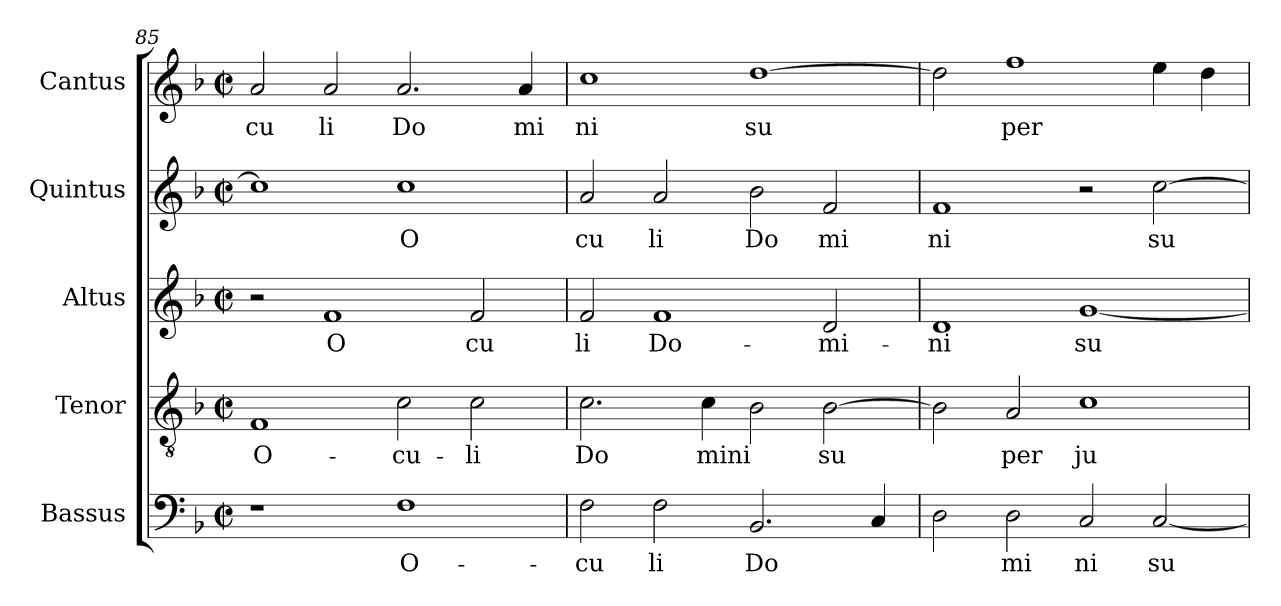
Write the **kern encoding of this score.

**kern	**text	**kern	**text	**kern	**text	**kern	**text	**kern	**text
*part5	*part5	*part4	*part4	*part3	*part3	*part2	*part2	*part1	*part1
*staff5	*staff5	*staff4	*staff4	*staff3	*staff3	*staff2	*staff2	*staff1	*staff1
*I"Bassus	*	*I"Tenor	*	*I"Altus	*	*I"Quintus	*	*I"Cantus	*
*clefF4	*	*clefGv2	*	*clefG2	*	*clefG2	*	*clefG2	*
*k[b-]	*	*k[b-]	*	*k[b-]	*	*k[b-]	*	*k[b-]	*
*F:	*	*F:	*	*F:	*	*F:	*	*F:	*
*M2/2	*	*M2/2	*	*M2/2	*	*M2/2	*	*M2/2	*
*met(c|)	*	*met(c|)	*	*met(c|)	*	*met(c|)	*	*met(c|)	*
=85	=85	=85	=85	=85	=85	=85	=85	=85	=85
!	!	!	!LO:LY:b:cj	!	!	!	!	!	!LO:LY:b:cj
1r	.	1F	O-	2r	.	1cc]	.	2a/	cu
!	!	!	!	!	!LO:LY:b:cj	!	!	!	!LO:LY:b:cj
.	.	.	.	1f	O	.	.	2a/	li
!	!LO:LY:b:cj	!	!LO:LY:b:cj	!	!	!	!LO:LY:b:cj	!	!LO:LY:b:cj
1F	O-	2c\	-cu-	.	.	1cc	O	2.a/	Do
!	!	!	!LO:LY:b:cj	!	!LO:LY:b:cj	!	!	!	!
.	.	2c\	-li	2f/	cu	.	.	.	.
!	!	!	!	!	!	!	!	!	!LO:LY:b:cj
.	.	.	.	.	.	.	.	4a/	mi
!!LO:LB:g=z
=86	=86	=86	=86	=86	=86	=86	=86	=86	=86
!	!LO:LY:b:cj	!	!LO:LY:b:cj	!	!LO:LY:b:cj	!	!LO:LY:b:cj	!	!LO:LY:b:cj
2F\	-cu	2.c\	Do	2f/	li	2a/	cu	1cc	ni
!	!LO:LY:b:cj	!	!	!	!LO:LY:b:cj	!	!LO:LY:b:cj	!	!
2F\	li	.	.	1f	Do-	2a/	li	.	.
!	!	!	!LO:LY:b:cj	!	!	!	!	!	!
.	.	4c\	mini	.	.	.	.	.	.
!	!LO:LY:b	!	!	!	!	!	!LO:LY:b:cj	!	!LO:LY:b:cj
2.BB-/	Do	2B-\	.	.	.	2b-\	Do	[>1dd	su
!	!	!	!LO:LY:b:cj	!	!LO:LY:b:cj	!	!LO:LY:b:cj	!	!
.	.	[>2B-\	su	2d/	-mi-	2f/	mi	.	.
4C/	.	.	.	.	.	.	.	.	.
=87	=87	=87	=87	=87	=87	=87	=87	=87	=87
!	!	!	!	!	!LO:LY:b:cj	!	!LO:LY:b:cj	!	!
2D\	.	2B-\]	.	1d	-ni	1f	ni	2dd\]	.
!	!LO:LY:b:cj	!	!LO:LY:b:cj	!	!	!	!	!	!LO:LY:b:cj
2D\	mi	2A/	per	.	.	.	.	1ff	per
!	!LO:LY:b:cj	!	!LO:LY:b:cj	!	!LO:LY:b:cj	!	!	!	!
2C/	ni	1c	ju	[<1g	su-	2r	.	.	.
!	!LO:LY:b:cj	!	!	!	!	!	!LO:LY:b:cj	!	!
[<2C/	su	.	.	.	.	[>2cc\	su	4ee\	.
.	.	.	.	.	.	.	.	4dd\	.
=	=	=	=	=	=	=	=	=	=
*-	*-	*-	*-	*-	*-	*-	*-	*-	*-
